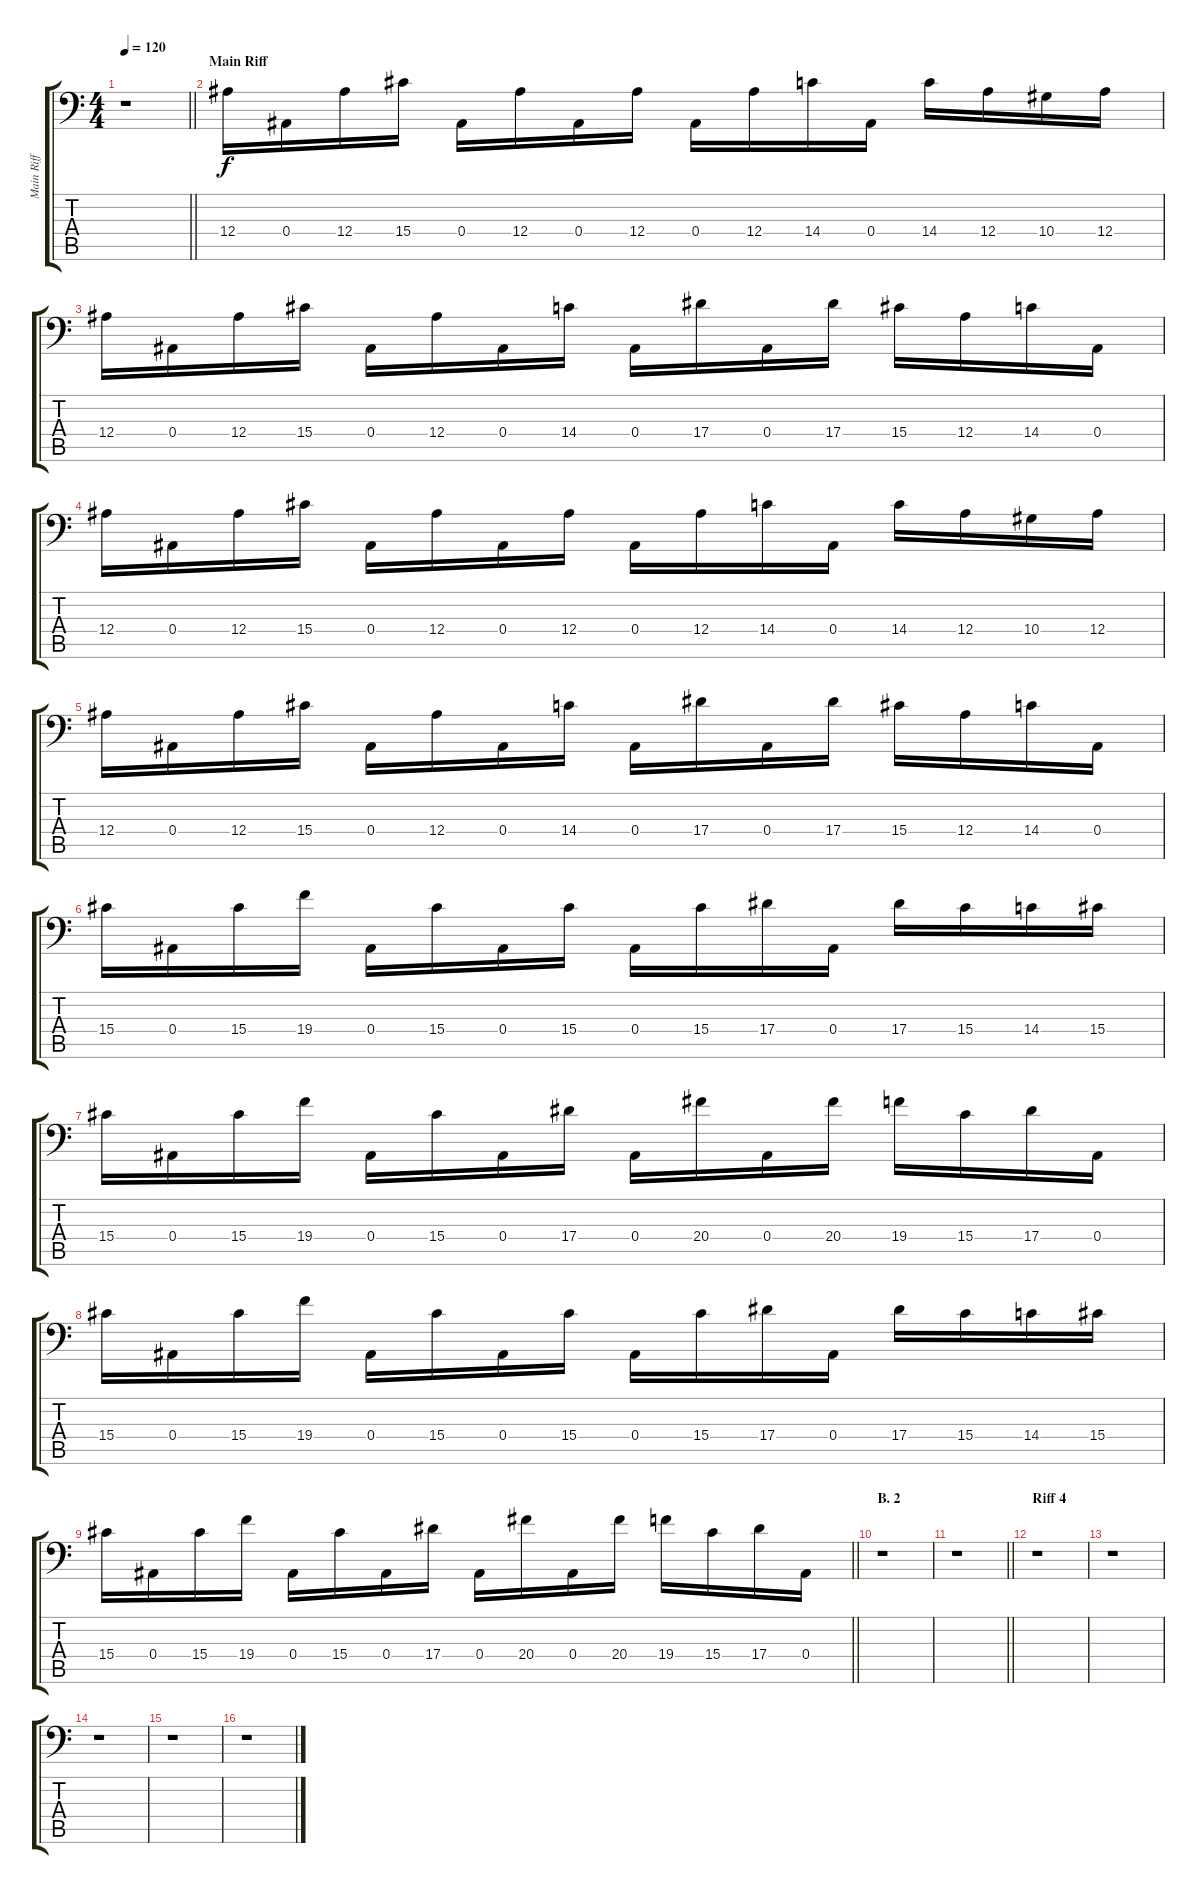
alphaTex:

\track ("Main Riff Harmonics" "Main Riff ") {instrument frenchhorn}
\staff {score tabs}
\tuning (C4 G3 Eb3 Bb2 F2 Bb1) {hide}
\ts (4 4)
\tempo 120
\clef f4
\barLineRight lightlight
\ks c
r.1{dy f} |
\section ("" "Main Riff")
12.4.16 0.4.16 12.4.16 15.4.16 0.4.16 12.4.16 0.4.16 12.4.16 0.4.16 12.4.16 14.4.16 0.4.16 14.4.16 12.4.16 10.4.16 12.4.16 |
12.4.16 0.4.16 12.4.16 15.4.16 0.4.16 12.4.16 0.4.16 14.4.16 0.4.16 17.4.16 0.4.16 17.4.16 15.4.16 12.4.16 14.4.16 0.4.16 |
12.4.16 0.4.16 12.4.16 15.4.16 0.4.16 12.4.16 0.4.16 12.4.16 0.4.16 12.4.16 14.4.16 0.4.16 14.4.16 12.4.16 10.4.16 12.4.16 |
12.4.16 0.4.16 12.4.16 15.4.16 0.4.16 12.4.16 0.4.16 14.4.16 0.4.16 17.4.16 0.4.16 17.4.16 15.4.16 12.4.16 14.4.16 0.4.16 |
15.4.16 0.4.16 15.4.16 19.4.16 0.4.16 15.4.16 0.4.16 15.4.16 0.4.16 15.4.16 17.4.16 0.4.16 17.4.16 15.4.16 14.4.16 15.4.16 |
15.4.16 0.4.16 15.4.16 19.4.16 0.4.16 15.4.16 0.4.16 17.4.16 0.4.16 20.4.16 0.4.16 20.4.16 19.4.16 15.4.16 17.4.16 0.4.16 |
15.4.16 0.4.16 15.4.16 19.4.16 0.4.16 15.4.16 0.4.16 15.4.16 0.4.16 15.4.16 17.4.16 0.4.16 17.4.16 15.4.16 14.4.16 15.4.16 |
\barLineRight lightlight
15.4.16 0.4.16 15.4.16 19.4.16 0.4.16 15.4.16 0.4.16 17.4.16 0.4.16 20.4.16 0.4.16 20.4.16 19.4.16 15.4.16 17.4.16 0.4.16 |
\section ("" "B. 2")
r.1 |
\barLineRight lightlight
r.1 |
\section ("" "Riff 4")
r.1 |
r.1 |
r.1 |
r.1 |
r.1
